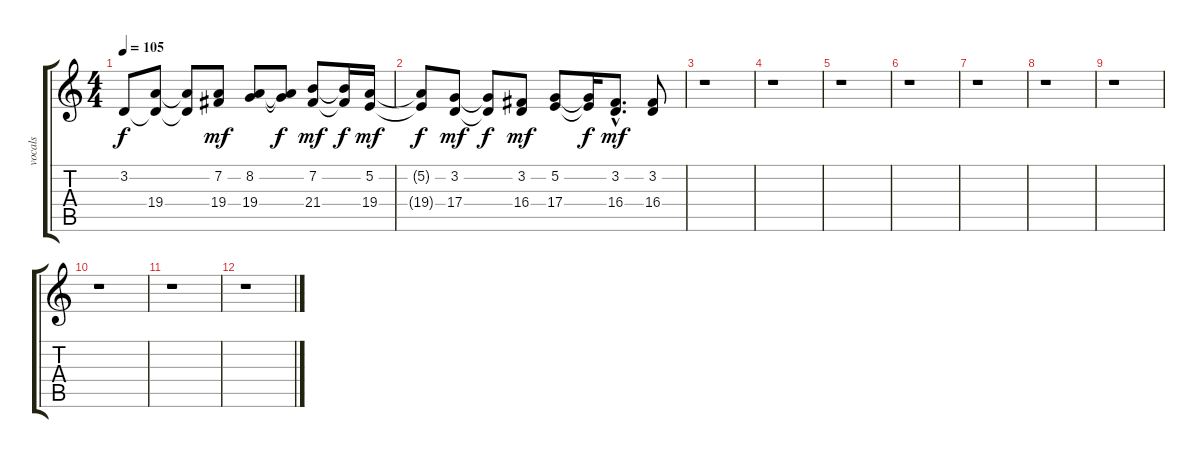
\track ("vocals" "vocals") {instrument clarinet}
\staff {score tabs}
\tuning (E4 B3 G3 D3 A2 E2) {hide}
\ts (4 4)
\tempo 105
\clef g2
\ks c
3.2{t}.8{dy f} (3.2{t} 19.4{t}).8 (3.2{t} 19.4{t}).8 (7.2 19.4).8{dy mf} (8.2 19.4).8 (8.2{t} 19.4{t}).8{dy f} (7.2 21.4).8{dy mf} (7.2{t} 21.4{t}).16{dy f} (5.2 19.4).16{dy mf} |
(5.2{t} 19.4{t}).8{dy f} (3.2 17.4).8{dy mf} (3.2{t} 17.4{t}).8{dy f} (3.2 16.4).8{dy mf} (5.2 17.4).8 (5.2{t} 17.4{t}).16{dy f} (3.2{hac} 16.4{hac}).8{d dy mf} (3.2 16.4).8 |
r.1 |
r.1 |
r.1 |
r.1 |
r.1 |
r.1 |
r.1 |
r.1 |
r.1 |
r.1
